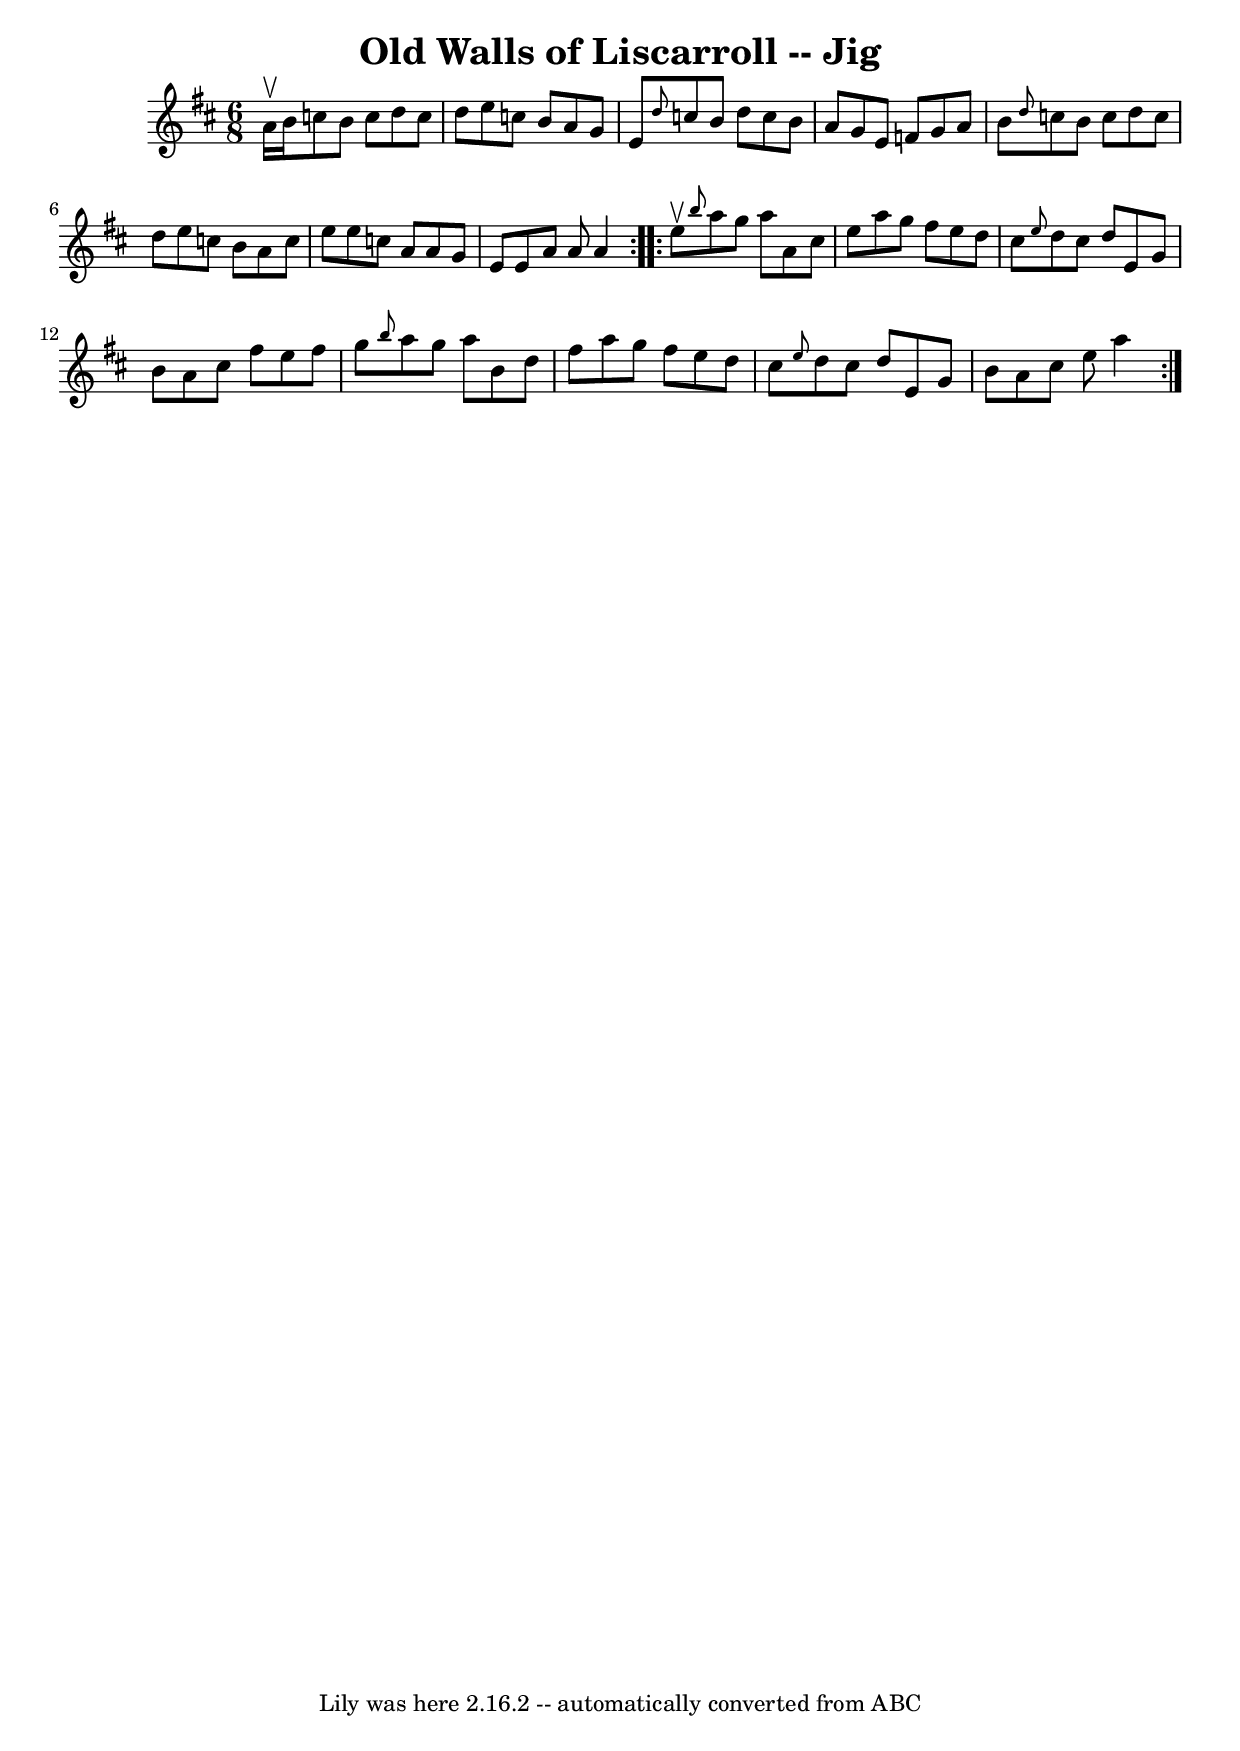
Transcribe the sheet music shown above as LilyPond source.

\version "2.7.40"
\include "Mammoth.ily"
\header {
	book = "Ryan's Mammoth Collection"
	crossRefNumber = "1"
	footnotes = "\\\\83 424"
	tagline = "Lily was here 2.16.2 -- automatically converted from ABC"
	title = "Old Walls of Liscarroll -- Jig"
}
voicedefault =  {
\set Score.defaultBarType = "empty"

\repeat volta 2 {
\time 6/8 \key a \mixolydian a'16^\upbow b'16  |
 c''8 b'8    
c''8 d''8 c''8 d''8    |
 e''8 c''8 b'8 a'8 g'8    
e'8    |
 \grace { d''8  } c''8 b'8 d''8 c''8 b'8 a'8 
   |
 g'8 e'8 f'8 g'8 a'8 b'8    |
     \grace {   
 d''8  } c''8 b'8 c''8 d''8 c''8 d''8    |
 e''8    
c''8 b'8 a'8 c''8 e''8    |
 e''8 c''8 a'8 a'8    
g'8 e'8    |
 e'8 a'8 a'8 a'4  }     \repeat volta 2 {   
e''8^\upbow |
     \grace { b''8  } a''8 g''8 a''8 a'8    
cis''8 e''8    |
 a''8 g''8 fis''8 e''8 d''8 cis''8   
 |
 \grace { e''8  } d''8 cis''8 d''8 e'8 g'8 b'8    
|
 a'8 cis''8 fis''8 e''8 fis''8 g''8    |
     
\grace { b''8  } a''8 g''8 a''8 b'8 d''8 fis''8    |
 
 a''8 g''8 fis''8 e''8 d''8 cis''8    |
 \grace { e''8 
 } d''8 cis''8 d''8 e'8 g'8 b'8    |
 a'8 cis''8    
e''8 a''4        }   
}

\score{
    <<

	\context Staff="default"
	{
	    \voicedefault 
	}

    >>
	\layout {
	}
	\midi {}
}
